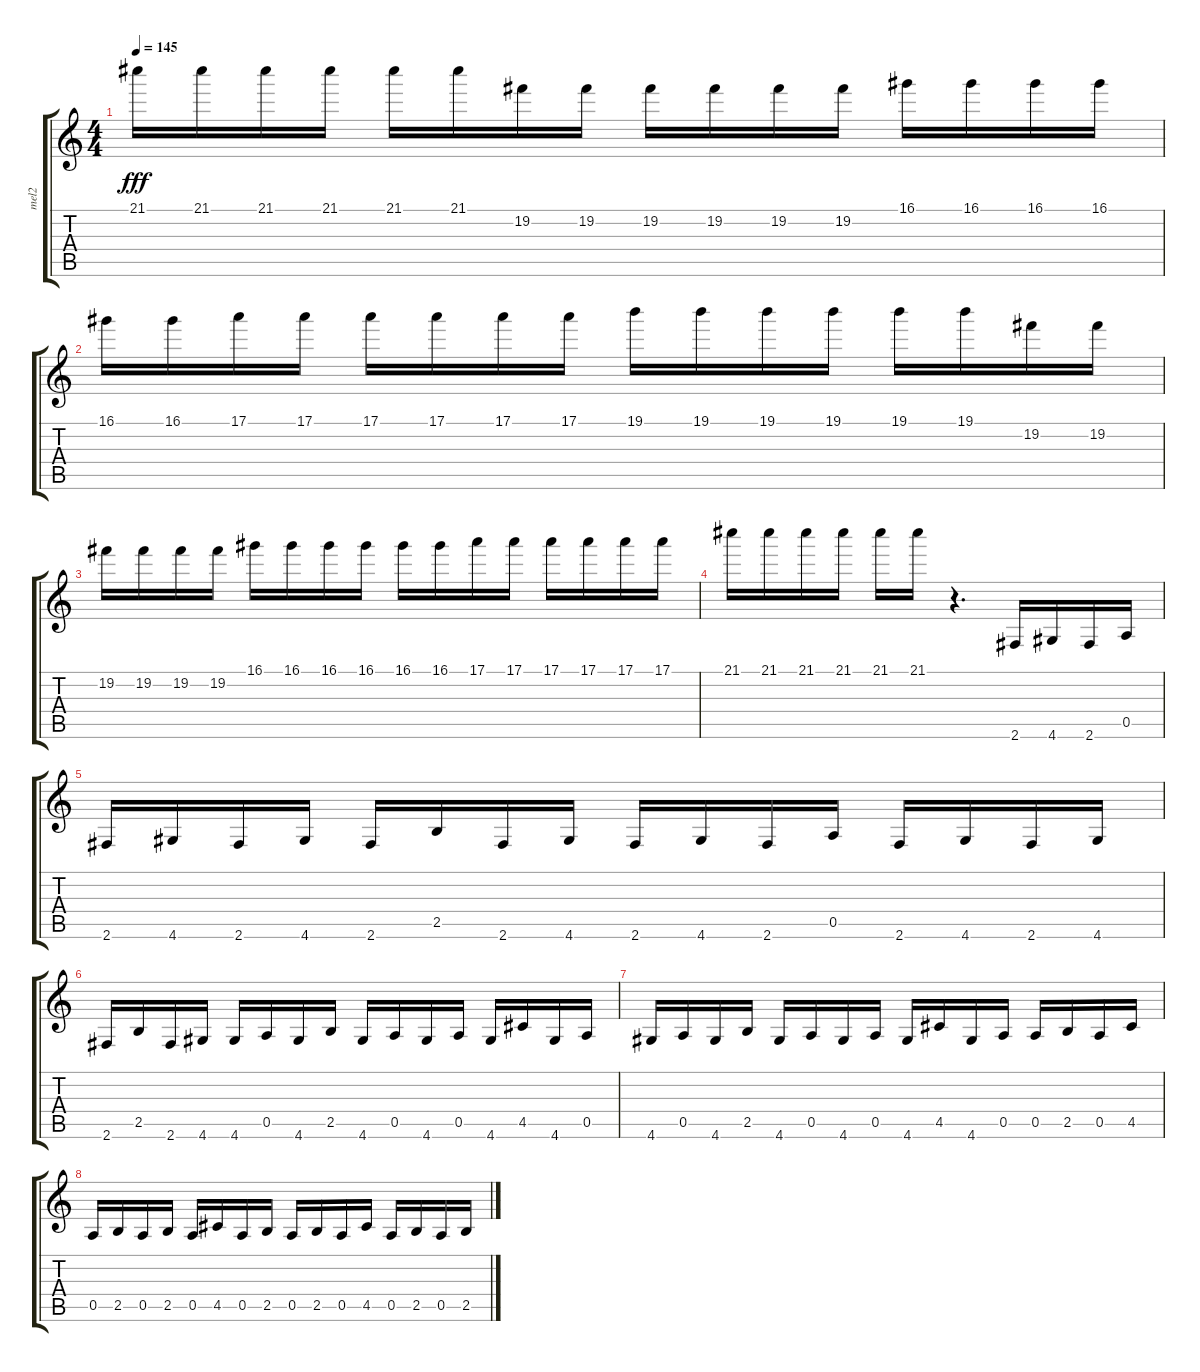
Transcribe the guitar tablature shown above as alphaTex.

\track ("mel2" "mel2") {instrument overdrivenguitar}
\staff {score tabs}
\tuning (E4 B3 G3 D3 A2 E2) {hide}
\ts (4 4)
\tempo 145
\clef g2
\ks c
21.1.16{dy fff} 21.1.16 21.1.16 21.1.16 21.1.16 21.1.16 19.2.16 19.2.16 19.2.16 19.2.16 19.2.16 19.2.16 16.1.16 16.1.16 16.1.16 16.1.16 |
16.1.16 16.1.16 17.1.16 17.1.16 17.1.16 17.1.16 17.1.16 17.1.16 19.1.16 19.1.16 19.1.16 19.1.16 19.1.16 19.1.16 19.2.16 19.2.16 |
19.2.16 19.2.16 19.2.16 19.2.16 16.1.16 16.1.16 16.1.16 16.1.16 16.1.16 16.1.16 17.1.16 17.1.16 17.1.16 17.1.16 17.1.16 17.1.16 |
21.1.16 21.1.16 21.1.16 21.1.16 21.1.16 21.1.16 r.4{d} 2.6.16 4.6.16 2.6.16 0.5.16 |
2.6.16 4.6.16 2.6.16 4.6.16 2.6.16 2.5.16 2.6.16 4.6.16 2.6.16 4.6.16 2.6.16 0.5.16 2.6.16 4.6.16 2.6.16 4.6.16 |
2.6.16 2.5.16 2.6.16 4.6.16 4.6.16 0.5.16 4.6.16 2.5.16 4.6.16 0.5.16 4.6.16 0.5.16 4.6.16 4.5.16 4.6.16 0.5.16 |
4.6.16 0.5.16 4.6.16 2.5.16 4.6.16 0.5.16 4.6.16 0.5.16 4.6.16 4.5.16 4.6.16 0.5.16 0.5.16 2.5.16 0.5.16 4.5.16 |
0.5.16 2.5.16 0.5.16 2.5.16 0.5.16 4.5.16 0.5.16 2.5.16 0.5.16 2.5.16 0.5.16 4.5.16 0.5.16 2.5.16 0.5.16 2.5.16
